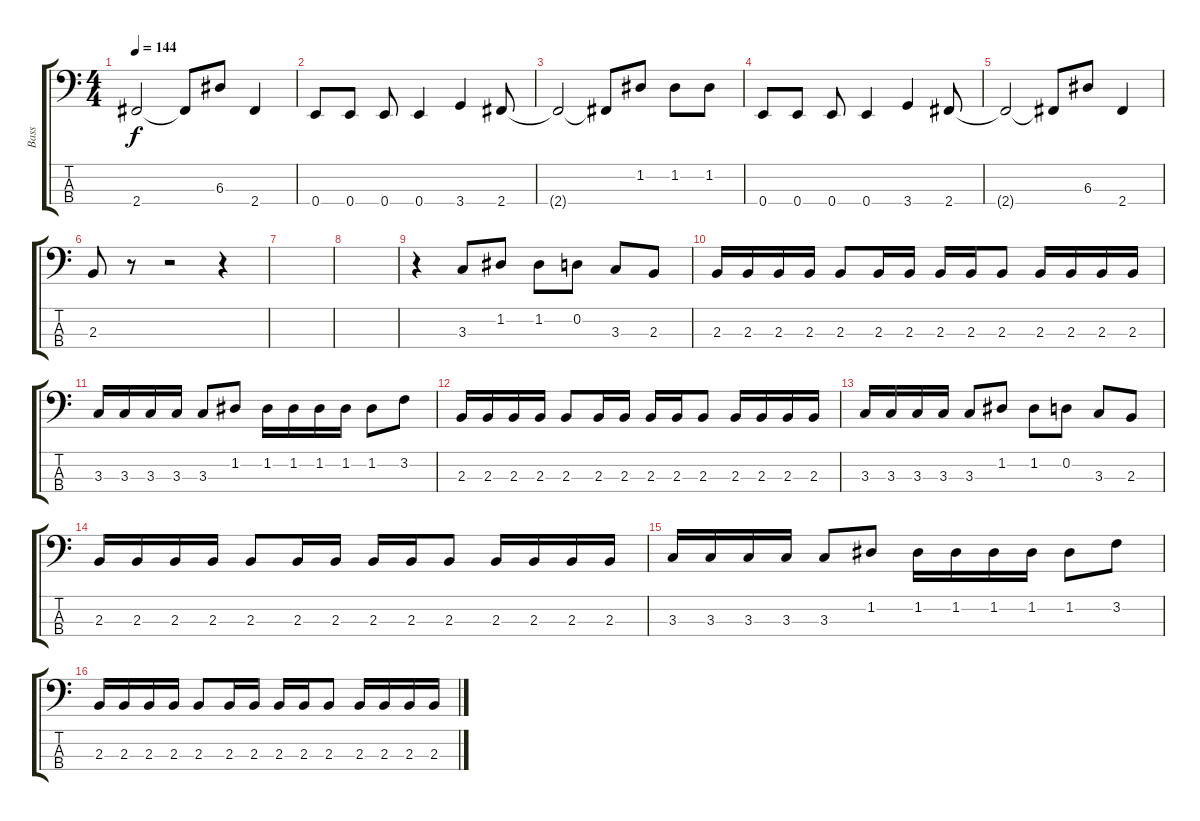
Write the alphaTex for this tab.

\track ("Bass" "Bass") {instrument electricbassfinger}
\staff {score tabs}
\tuning (G2 D2 A1 E1) {hide}
\ts (4 4)
\tempo 144
\clef f4
\ks c
2.4{t}.2{dy f} 2.4{t}.8 6.3.8 2.4.4 |
0.4.8 0.4.8 0.4.8 0.4.4 3.4.4 2.4.8 |
2.4{t}.2 2.4{t}.8 1.2.8 1.2.8 1.2.8 |
0.4.8 0.4.8 0.4.8 0.4.4 3.4.4 2.4.8 |
2.4{t}.2 2.4{t}.8 6.3.8 2.4.4 |
2.3.8 r.8 r.2 r.4 |
|
|
r.4 3.3.8 1.2.8 1.2.8 0.2.8 3.3.8 2.3.8 |
2.3.16 2.3.16 2.3.16 2.3.16 2.3.8 2.3.16 2.3.16 2.3.16 2.3.16 2.3.8 2.3.16 2.3.16 2.3.16 2.3.16 |
3.3.16 3.3.16 3.3.16 3.3.16 3.3.8 1.2.8 1.2.16 1.2.16 1.2.16 1.2.16 1.2.8 3.2.8 |
2.3.16 2.3.16 2.3.16 2.3.16 2.3.8 2.3.16 2.3.16 2.3.16 2.3.16 2.3.8 2.3.16 2.3.16 2.3.16 2.3.16 |
3.3.16 3.3.16 3.3.16 3.3.16 3.3.8 1.2.8 1.2.8 0.2.8 3.3.8 2.3.8 |
2.3.16 2.3.16 2.3.16 2.3.16 2.3.8 2.3.16 2.3.16 2.3.16 2.3.16 2.3.8 2.3.16 2.3.16 2.3.16 2.3.16 |
3.3.16 3.3.16 3.3.16 3.3.16 3.3.8 1.2.8 1.2.16 1.2.16 1.2.16 1.2.16 1.2.8 3.2.8 |
2.3.16 2.3.16 2.3.16 2.3.16 2.3.8 2.3.16 2.3.16 2.3.16 2.3.16 2.3.8 2.3.16 2.3.16 2.3.16 2.3.16
